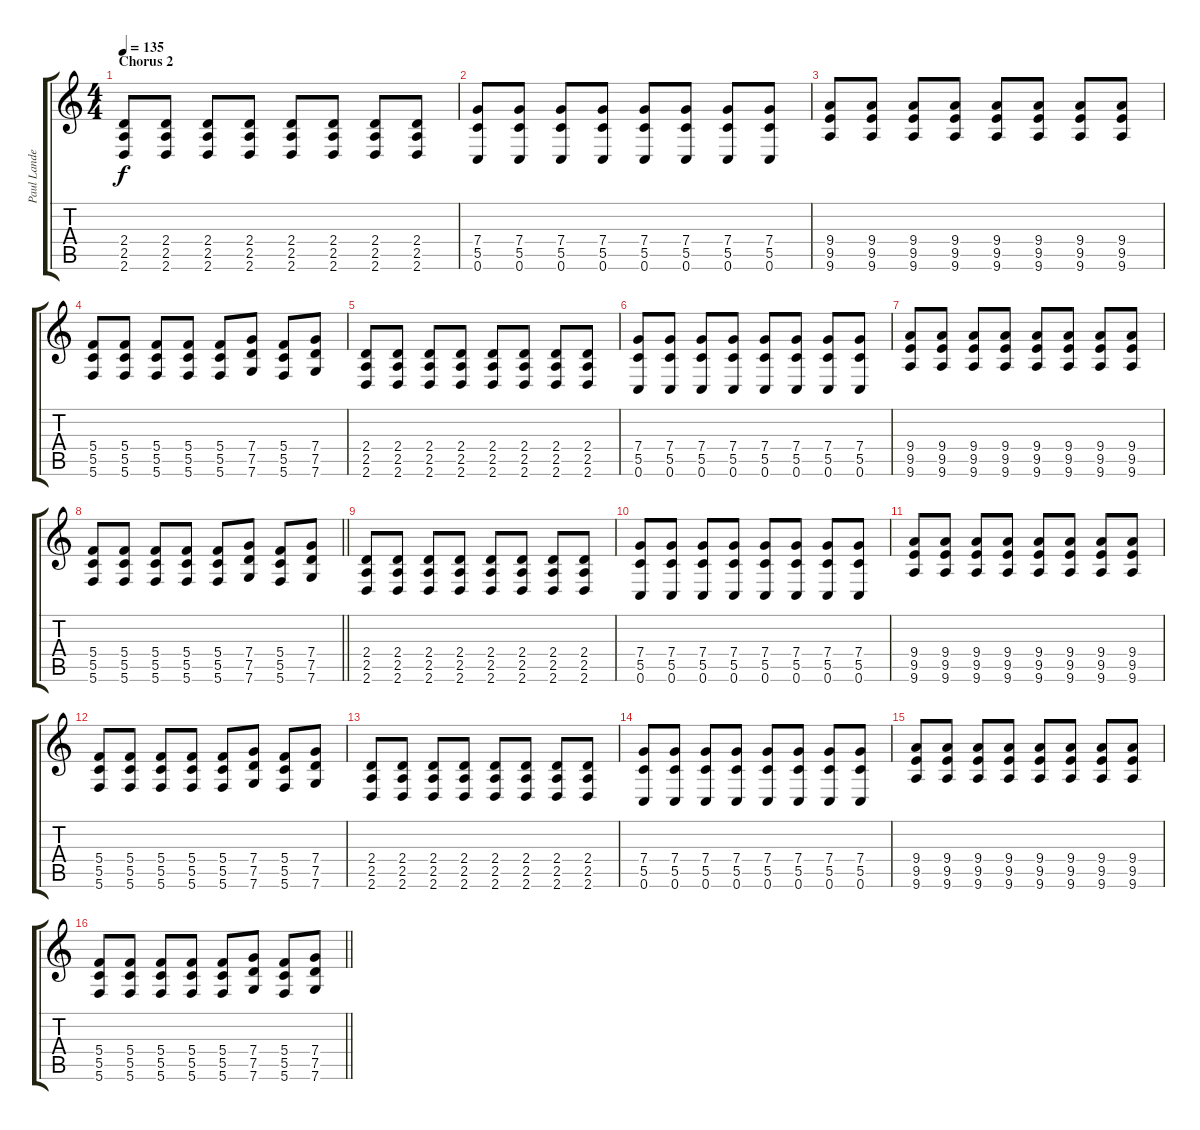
\track ("Paul Landers" "Paul Lande") {instrument distortionguitar}
\staff {score tabs}
\tuning (D4 A3 F3 C3 G2 C2) {hide}
\ts (4 4)
\section ("" "Chorus 2")
\tempo 135
\clef g2
\ks c
(2.4 2.5 2.6).8{dy f} (2.4 2.5 2.6).8 (2.4 2.5 2.6).8 (2.4 2.5 2.6).8 (2.4 2.5 2.6).8 (2.4 2.5 2.6).8 (2.4 2.5 2.6).8 (2.4 2.5 2.6).8 |
(7.4 5.5 0.6).8 (7.4 5.5 0.6).8 (7.4 5.5 0.6).8 (7.4 5.5 0.6).8 (7.4 5.5 0.6).8 (7.4 5.5 0.6).8 (7.4 5.5 0.6).8 (7.4 5.5 0.6).8 |
(9.4 9.5 9.6).8 (9.4 9.5 9.6).8 (9.4 9.5 9.6).8 (9.4 9.5 9.6).8 (9.4 9.5 9.6).8 (9.4 9.5 9.6).8 (9.4 9.5 9.6).8 (9.4 9.5 9.6).8 |
(5.4 5.5 5.6).8 (5.4 5.5 5.6).8 (5.4 5.5 5.6).8 (5.4 5.5 5.6).8 (5.4 5.5 5.6).8 (7.4 7.5 7.6).8 (5.4 5.5 5.6).8 (7.4 7.5 7.6).8 |
(2.4 2.5 2.6).8 (2.4 2.5 2.6).8 (2.4 2.5 2.6).8 (2.4 2.5 2.6).8 (2.4 2.5 2.6).8 (2.4 2.5 2.6).8 (2.4 2.5 2.6).8 (2.4 2.5 2.6).8 |
(7.4 5.5 0.6).8 (7.4 5.5 0.6).8 (7.4 5.5 0.6).8 (7.4 5.5 0.6).8 (7.4 5.5 0.6).8 (7.4 5.5 0.6).8 (7.4 5.5 0.6).8 (7.4 5.5 0.6).8 |
(9.4 9.5 9.6).8 (9.4 9.5 9.6).8 (9.4 9.5 9.6).8 (9.4 9.5 9.6).8 (9.4 9.5 9.6).8 (9.4 9.5 9.6).8 (9.4 9.5 9.6).8 (9.4 9.5 9.6).8 |
\barLineRight lightlight
(5.4 5.5 5.6).8 (5.4 5.5 5.6).8 (5.4 5.5 5.6).8 (5.4 5.5 5.6).8 (5.4 5.5 5.6).8 (7.4 7.5 7.6).8 (5.4 5.5 5.6).8 (7.4 7.5 7.6).8 |
(2.4 2.5 2.6).8 (2.4 2.5 2.6).8 (2.4 2.5 2.6).8 (2.4 2.5 2.6).8 (2.4 2.5 2.6).8 (2.4 2.5 2.6).8 (2.4 2.5 2.6).8 (2.4 2.5 2.6).8 |
(7.4 5.5 0.6).8 (7.4 5.5 0.6).8 (7.4 5.5 0.6).8 (7.4 5.5 0.6).8 (7.4 5.5 0.6).8 (7.4 5.5 0.6).8 (7.4 5.5 0.6).8 (7.4 5.5 0.6).8 |
(9.4 9.5 9.6).8 (9.4 9.5 9.6).8 (9.4 9.5 9.6).8 (9.4 9.5 9.6).8 (9.4 9.5 9.6).8 (9.4 9.5 9.6).8 (9.4 9.5 9.6).8 (9.4 9.5 9.6).8 |
(5.4 5.5 5.6).8 (5.4 5.5 5.6).8 (5.4 5.5 5.6).8 (5.4 5.5 5.6).8 (5.4 5.5 5.6).8 (7.4 7.5 7.6).8 (5.4 5.5 5.6).8 (7.4 7.5 7.6).8 |
(2.4 2.5 2.6).8 (2.4 2.5 2.6).8 (2.4 2.5 2.6).8 (2.4 2.5 2.6).8 (2.4 2.5 2.6).8 (2.4 2.5 2.6).8 (2.4 2.5 2.6).8 (2.4 2.5 2.6).8 |
(7.4 5.5 0.6).8 (7.4 5.5 0.6).8 (7.4 5.5 0.6).8 (7.4 5.5 0.6).8 (7.4 5.5 0.6).8 (7.4 5.5 0.6).8 (7.4 5.5 0.6).8 (7.4 5.5 0.6).8 |
(9.4 9.5 9.6).8 (9.4 9.5 9.6).8 (9.4 9.5 9.6).8 (9.4 9.5 9.6).8 (9.4 9.5 9.6).8 (9.4 9.5 9.6).8 (9.4 9.5 9.6).8 (9.4 9.5 9.6).8 |
\barLineRight lightlight
(5.4 5.5 5.6).8 (5.4 5.5 5.6).8 (5.4 5.5 5.6).8 (5.4 5.5 5.6).8 (5.4 5.5 5.6).8 (7.4 7.5 7.6).8 (5.4 5.5 5.6).8 (7.4 7.5 7.6).8
